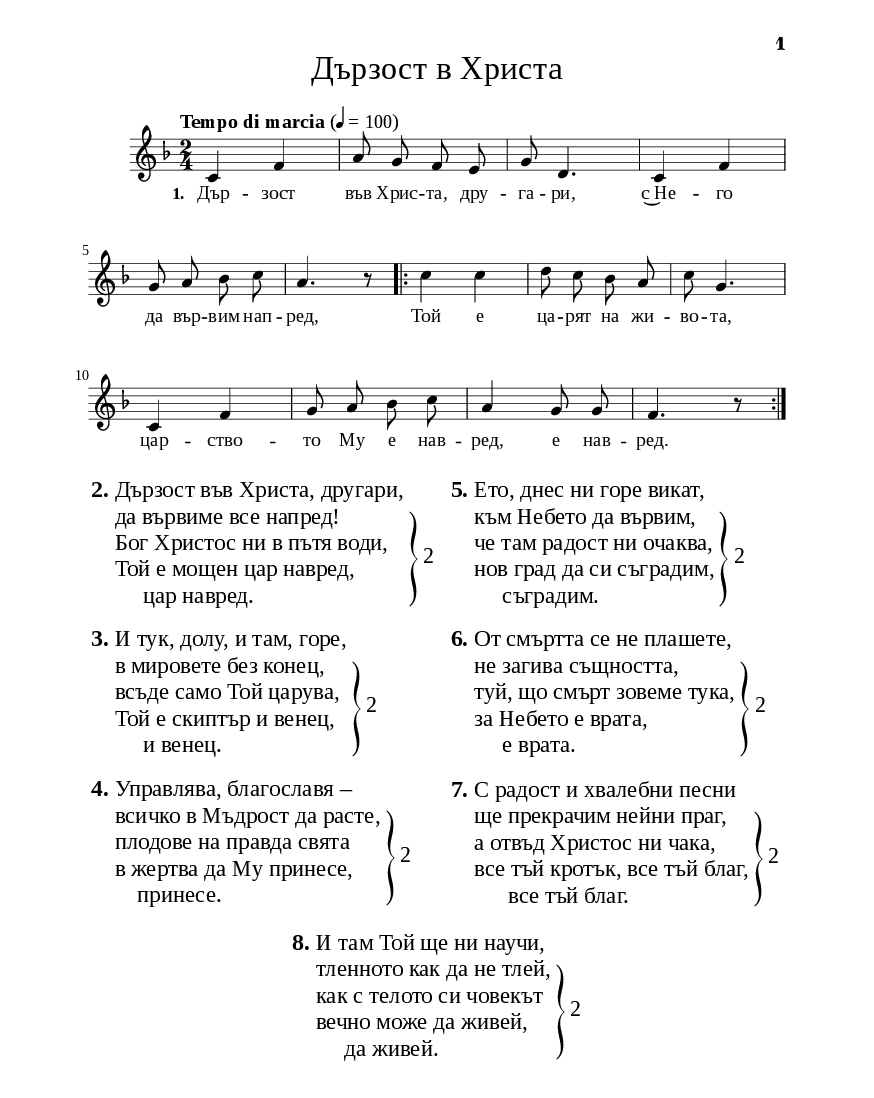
\version "2.24.4"

% include paper part and global functions
\include "include/globals.ily"

"rightBraces052" = \markup {
  \column {
    % repeat braces
    \translate #'(0 . -8 )
    \right-brace #46
  }
  \column {
    % repeat numbers
    \translate #'(0 . -8.5 )
    2
  }
}


\bookpart {
  \label #'ref052
  \tocItem \markup "Дързост в Христа"
  \include "include/bookpart-paper.ily"
  \score {
    \include "include/score-layout.ily"

    \new Voice \absolute  {
      \clef treble
      \key f \major
      \time 2/4
      \tempoFunc "Tempo di marcia" 4 "100"
      \autoBeamOff
      \autoBeamOff
      c'4 f' | a'8 g' f' e' | g'8 d'4. | c'4 f' \break |
      g'8 a' bes' c'' | a'4. r8 \bar ".|:"
      | c''4 c'' | d''8 c'' bes' a' | c''8 g'4. \break |
      c'4  f'4 | g'8 a' bes' c'' a'4 g'8 g' | f'4. r8 \bar ":|."
      \break
    }

    \addlyrics {
      \set stanza = "1. " Дър -- зост във Хрис -- та, дру -- га -- ри, с~Не -- го
      да вър -- вим нап -- ред, Той е ца -- рят на жи -- во -- та,
      цар -- ство -- то Му е нав -- ред, е нав -- ред.
    }

    \header {
      title = \titleFunc #'ref_desc_1 "Дързост в Христа" "Dărzost v Hrista"
    }

    \midi{}

  } % score

  \markup \abs-fontsize #11 \override #`(baseline-skip . ,bgCoupletBaselineSkip){
    \fill-line {
      \hspace #0.1
      \column {
        \line {
          \bold "2."
          \column {
            "Дързост във Христа, другари,"
            "да вървиме все напред!"
            "Бог Христос ни в пътя води,"
            "Той е мощен цар навред,"
            "     цар навред."
          } \"rightBraces052"
        }
        \vspace #1
        \line {
          \bold "3."
          \column {
            "И тук, долу, и там, горе,"
            "в мировете без конец,"
            "всъде само Той царува,"
            "Той е скиптър и венец,"
            "     и венец."
          }\"rightBraces052"
        }
        \vspace #1
        \line {
          \bold "4."
          \column {
            "Управлява, благославя –"
            "всичко в Мъдрост да расте,"
            "плодове на правда свята"
            "в жертва да Му принесе,"
            "    принесе."
          }\"rightBraces052"
        }
      }
      \hspace #0.1
      % adds horizontal spacing between columns
      \column {
        \line {
          \bold "5."
          \column {
            "Ето, днес ни горе викат,"
            "към Небето да вървим,"
            "че там радост ни очаква,"
            "нов град да си съградим,"
            "     съградим."
          }\"rightBraces052"
        }
        % adds vertical spacing between verses
        \vspace #1
        \line {
          \bold "6."
          \column {
            "От смъртта се не плашете,"
            "не загива същността,"
            "туй, що смърт зовеме тука,"
            "за Небето е врата,"
            "     е врата."
          }\"rightBraces052"
        }
        \vspace #1
        \line {
          \bold "7."
          \column {
            "С радост и хвалебни песни"
            "ще прекрачим нейни праг,"
            "а отвъд Христос ни чака,"
            "все тъй кротък, все тъй благ,"
            "      все тъй благ."
          }\"rightBraces052"
        }
      }\hspace #0.1
    }
  }

  \markup \abs-fontsize #11 \override #`(baseline-skip . ,bgCoupletBaselineSkip){
    \fill-line {
      \column {
        \vspace #1
        \line {
          \bold "8."
          \column {
            "И там Той ще ни научи,"
            "тленното как да не тлей,"
            "как с телото си човекът"
            "вечно може да живей,"
            "     да живей."
          }\"rightBraces052"
        }
      }
    }
  }




} % bookpart
